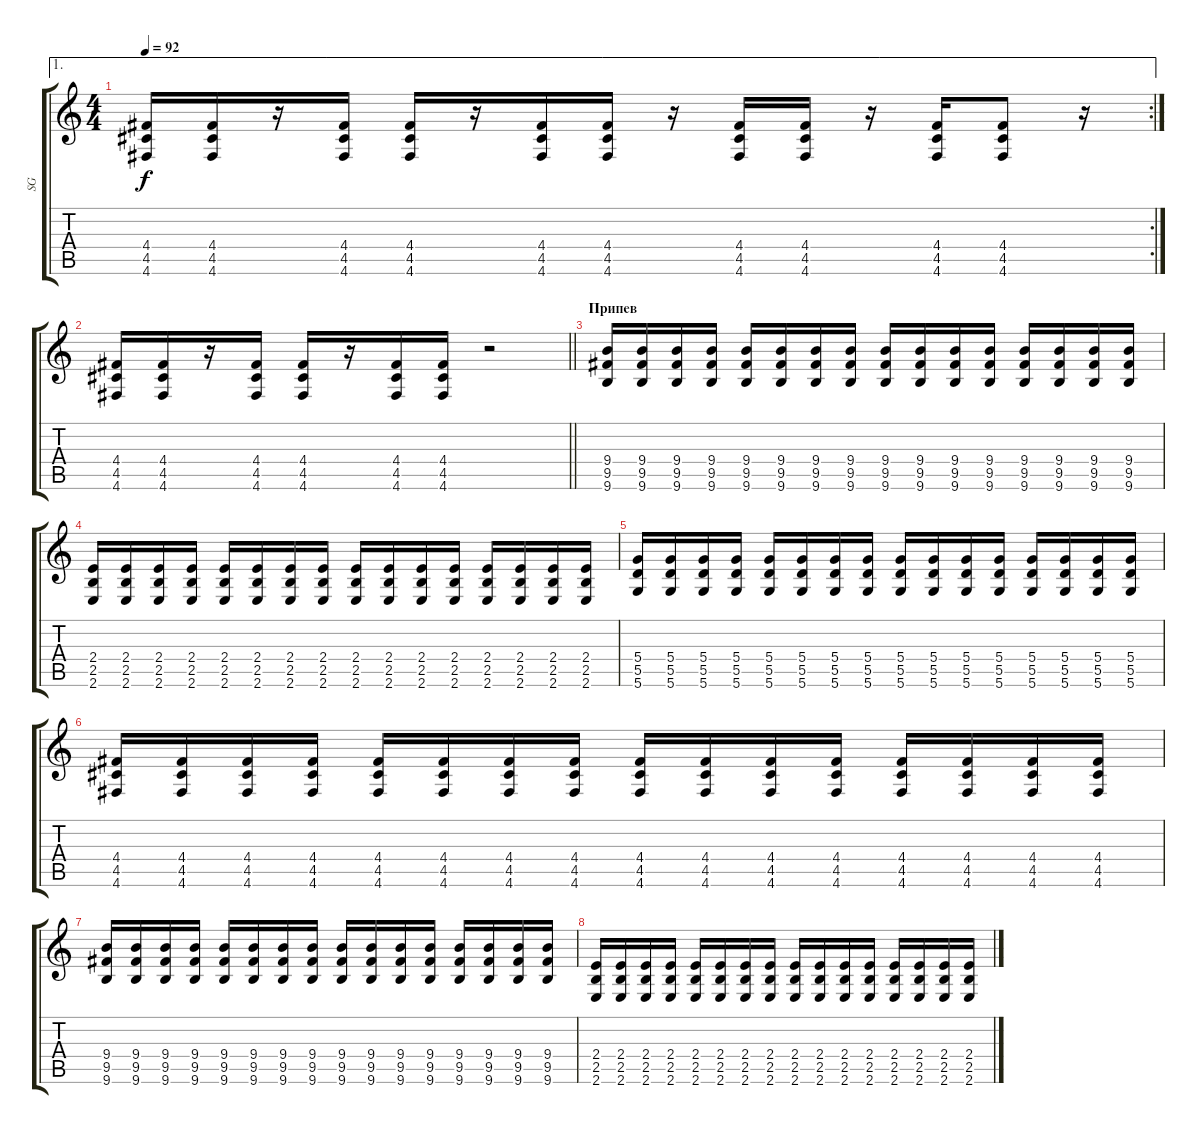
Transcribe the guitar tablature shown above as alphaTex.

\track ("SG" "SG") {instrument overdrivenguitar}
\staff {score tabs}
\tuning (E4 A3 G3 D3 A2 D2) {hide}
\ae 1
\rc 2
\ts (4 4)
\tempo 92
\clef g2
\ks c
(4.4 4.5 4.6).16{dy f} (4.4 4.5 4.6).16 r.16 (4.4 4.5 4.6).16 (4.4 4.5 4.6).16 r.16 (4.4 4.5 4.6).16 (4.4 4.5 4.6).16 r.16 (4.4 4.5 4.6).16 (4.4 4.5 4.6).16 r.16 (4.4 4.5 4.6).16 (4.4 4.5 4.6).8 r.16 |
\barLineRight lightlight
(4.4 4.5 4.6).16 (4.4 4.5 4.6).16 r.16 (4.4 4.5 4.6).16 (4.4 4.5 4.6).16 r.16 (4.4 4.5 4.6).16 (4.4 4.5 4.6).16 r.2 |
\section ("" "Припев")
(9.4 9.5 9.6).16 (9.4 9.5 9.6).16 (9.4 9.5 9.6).16 (9.4 9.5 9.6).16 (9.4 9.5 9.6).16 (9.4 9.5 9.6).16 (9.4 9.5 9.6).16 (9.4 9.5 9.6).16 (9.4 9.5 9.6).16 (9.4 9.5 9.6).16 (9.4 9.5 9.6).16 (9.4 9.5 9.6).16 (9.4 9.5 9.6).16 (9.4 9.5 9.6).16 (9.4 9.5 9.6).16 (9.4 9.5 9.6).16 |
(2.4 2.5 2.6).16 (2.4 2.5 2.6).16 (2.4 2.5 2.6).16 (2.4 2.5 2.6).16 (2.4 2.5 2.6).16 (2.4 2.5 2.6).16 (2.4 2.5 2.6).16 (2.4 2.5 2.6).16 (2.4 2.5 2.6).16 (2.4 2.5 2.6).16 (2.4 2.5 2.6).16 (2.4 2.5 2.6).16 (2.4 2.5 2.6).16 (2.4 2.5 2.6).16 (2.4 2.5 2.6).16 (2.4 2.5 2.6).16 |
(5.4 5.5 5.6).16 (5.4 5.5 5.6).16 (5.4 5.5 5.6).16 (5.4 5.5 5.6).16 (5.4 5.5 5.6).16 (5.4 5.5 5.6).16 (5.4 5.5 5.6).16 (5.4 5.5 5.6).16 (5.4 5.5 5.6).16 (5.4 5.5 5.6).16 (5.4 5.5 5.6).16 (5.4 5.5 5.6).16 (5.4 5.5 5.6).16 (5.4 5.5 5.6).16 (5.4 5.5 5.6).16 (5.4 5.5 5.6).16 |
(4.4 4.5 4.6).16 (4.4 4.5 4.6).16 (4.4 4.5 4.6).16 (4.4 4.5 4.6).16 (4.4 4.5 4.6).16 (4.4 4.5 4.6).16 (4.4 4.5 4.6).16 (4.4 4.5 4.6).16 (4.4 4.5 4.6).16 (4.4 4.5 4.6).16 (4.4 4.5 4.6).16 (4.4 4.5 4.6).16 (4.4 4.5 4.6).16 (4.4 4.5 4.6).16 (4.4 4.5 4.6).16 (4.4 4.5 4.6).16 |
(9.4 9.5 9.6).16 (9.4 9.5 9.6).16 (9.4 9.5 9.6).16 (9.4 9.5 9.6).16 (9.4 9.5 9.6).16 (9.4 9.5 9.6).16 (9.4 9.5 9.6).16 (9.4 9.5 9.6).16 (9.4 9.5 9.6).16 (9.4 9.5 9.6).16 (9.4 9.5 9.6).16 (9.4 9.5 9.6).16 (9.4 9.5 9.6).16 (9.4 9.5 9.6).16 (9.4 9.5 9.6).16 (9.4 9.5 9.6).16 |
(2.4 2.5 2.6).16 (2.4 2.5 2.6).16 (2.4 2.5 2.6).16 (2.4 2.5 2.6).16 (2.4 2.5 2.6).16 (2.4 2.5 2.6).16 (2.4 2.5 2.6).16 (2.4 2.5 2.6).16 (2.4 2.5 2.6).16 (2.4 2.5 2.6).16 (2.4 2.5 2.6).16 (2.4 2.5 2.6).16 (2.4 2.5 2.6).16 (2.4 2.5 2.6).16 (2.4 2.5 2.6).16 (2.4 2.5 2.6).16
